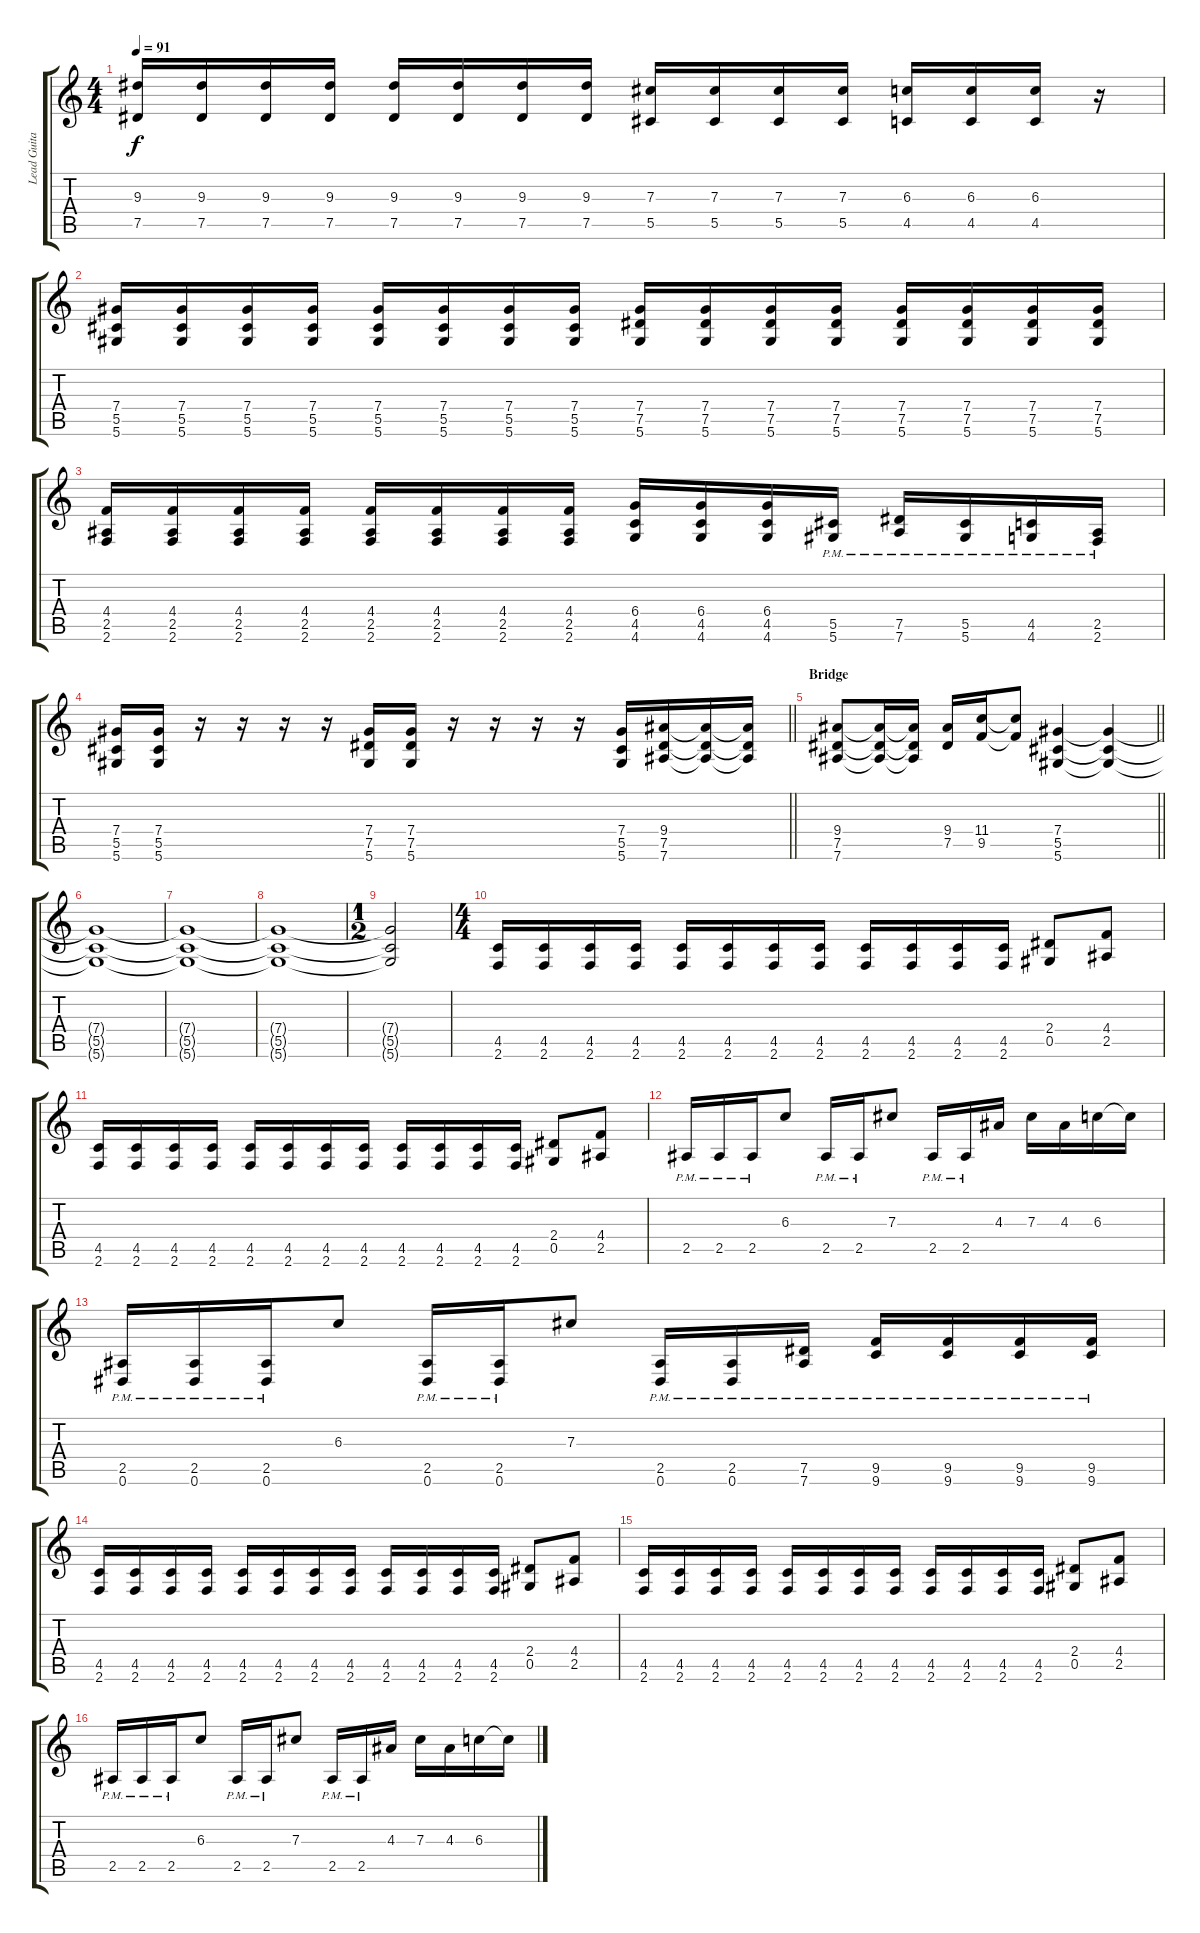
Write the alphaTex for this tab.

\track ("Lead Guitar" "Lead Guita") {instrument electricguitarclean}
\staff {score tabs}
\tuning (Eb4 Bb3 Gb3 Db3 Ab2 Eb2) {hide}
\ts (4 4)
\tempo 91
\clef g2
\ks c
(9.3 7.5).16{dy f} (9.3 7.5).16 (9.3 7.5).16 (9.3 7.5).16 (9.3 7.5).16 (9.3 7.5).16 (9.3 7.5).16 (9.3 7.5).16 (7.3 5.5).16 (7.3 5.5).16 (7.3 5.5).16 (7.3 5.5).16 (6.3 4.5).16 (6.3 4.5).16 (6.3 4.5).16 r.16 |
(7.4 5.5 5.6).16 (7.4 5.5 5.6).16 (7.4 5.5 5.6).16 (7.4 5.5 5.6).16 (7.4 5.5 5.6).16 (7.4 5.5 5.6).16 (7.4 5.5 5.6).16 (7.4 5.5 5.6).16 (7.4 7.5 5.6).16 (7.4 7.5 5.6).16 (7.4 7.5 5.6).16 (7.4 7.5 5.6).16 (7.4 7.5 5.6).16 (7.4 7.5 5.6).16 (7.4 7.5 5.6).16 (7.4 7.5 5.6).16 |
(4.4 2.5 2.6).16 (4.4 2.5 2.6).16 (4.4 2.5 2.6).16 (4.4 2.5 2.6).16 (4.4 2.5 2.6).16 (4.4 2.5 2.6).16 (4.4 2.5 2.6).16 (4.4 2.5 2.6).16 (6.4 4.5 4.6).16 (6.4 4.5 4.6).16 (6.4 4.5 4.6).16 (5.5{pm} 5.6{pm}).16 (7.5{pm} 7.6{pm}).16 (5.5{pm} 5.6{pm}).16 (4.5{pm} 4.6{pm}).16 (2.5{pm} 2.6{pm}).16 |
\barLineRight lightlight
(7.4 5.5 5.6).16 (7.4 5.5 5.6).16 r.16 r.16 r.16 r.16 (7.4 7.5 5.6).16 (7.4 7.5 5.6).16 r.16 r.16 r.16 r.16 (7.4 5.5 5.6).16 (9.4 7.5 7.6).16 (9.4{t} 7.5{t} 7.6{t}).16 (9.4{t} 7.5{t} 7.6{t}).16 |
\section ("" "Bridge")
\barLineRight lightlight
(9.4 7.5 7.6).8 (9.4{t} 7.5{t} 7.6{t}).16 (9.4{t} 7.5{t} 7.6{t}).16 (9.4 7.5).16 (11.4 9.5).16 (11.4{t} 9.5{t}).8 (7.4 5.5 5.6).4 (7.4{t} 5.5{t} 5.6{t}).4 |
(7.4{t} 5.5{t} 5.6{t}).1 |
(7.4{t} 5.5{t} 5.6{t}).1{volume 3} |
(7.4{t} 5.5{t} 5.6{t}).1 |
\ts (1 2)
(7.4{t} 5.5{t} 5.6{t}).2 |
\ts (4 4)
(4.5 2.6).16{volume 16 instrument distortionguitar} (4.5 2.6).16 (4.5 2.6).16 (4.5 2.6).16 (4.5 2.6).16 (4.5 2.6).16 (4.5 2.6).16 (4.5 2.6).16 (4.5 2.6).16 (4.5 2.6).16 (4.5 2.6).16 (4.5 2.6).16 (2.4 0.5).8 (4.4 2.5).8 |
(4.5 2.6).16 (4.5 2.6).16 (4.5 2.6).16 (4.5 2.6).16 (4.5 2.6).16 (4.5 2.6).16 (4.5 2.6).16 (4.5 2.6).16 (4.5 2.6).16 (4.5 2.6).16 (4.5 2.6).16 (4.5 2.6).16 (2.4 0.5).8 (4.4 2.5).8 |
2.5{pm}.16 2.5{pm}.16 2.5{pm}.16 6.3.8 2.5{pm}.16 2.5{pm}.16 7.3.8 2.5{pm}.16 2.5{pm}.16 4.3.16 7.3.16 4.3.16 6.3.16 6.3{t}.16 |
(2.5{pm} 0.6{pm}).16 (2.5{pm} 0.6{pm}).16 (2.5{pm} 0.6{pm}).16 6.3.8 (2.5{pm} 0.6{pm}).16 (2.5{pm} 0.6{pm}).16 7.3.8 (2.5{pm} 0.6{pm}).16 (2.5{pm} 0.6{pm}).16 (7.5{pm} 7.6{pm}).16 (9.5{pm} 9.6{pm}).16 (9.5{pm} 9.6{pm}).16 (9.5{pm} 9.6{pm}).16 (9.5{pm} 9.6{pm}).16 |
(4.5 2.6).16 (4.5 2.6).16 (4.5 2.6).16 (4.5 2.6).16 (4.5 2.6).16 (4.5 2.6).16 (4.5 2.6).16 (4.5 2.6).16 (4.5 2.6).16 (4.5 2.6).16 (4.5 2.6).16 (4.5 2.6).16 (2.4 0.5).8 (4.4 2.5).8 |
(4.5 2.6).16 (4.5 2.6).16 (4.5 2.6).16 (4.5 2.6).16 (4.5 2.6).16 (4.5 2.6).16 (4.5 2.6).16 (4.5 2.6).16 (4.5 2.6).16 (4.5 2.6).16 (4.5 2.6).16 (4.5 2.6).16 (2.4 0.5).8 (4.4 2.5).8 |
2.5{pm}.16 2.5{pm}.16 2.5{pm}.16 6.3.8 2.5{pm}.16 2.5{pm}.16 7.3.8 2.5{pm}.16 2.5{pm}.16 4.3.16 7.3.16 4.3.16 6.3.16 6.3{t}.16
